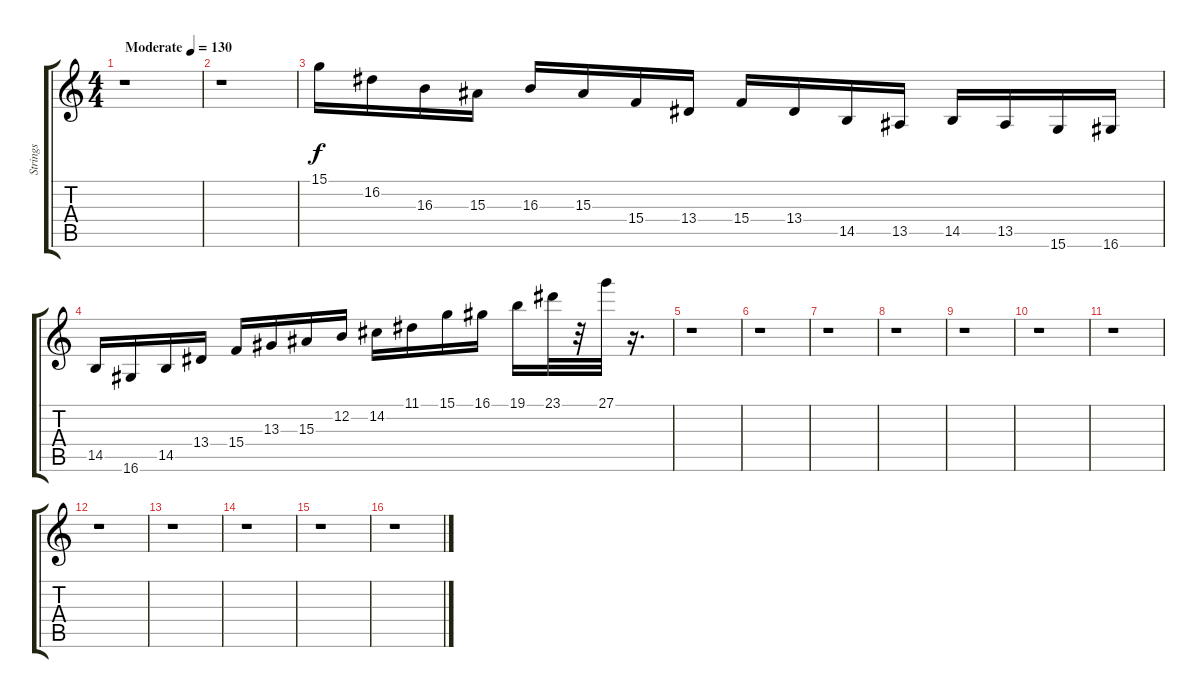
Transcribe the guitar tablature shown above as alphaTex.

\track ("Strings             " "Strings   ") {instrument stringensemble1}
\staff {score tabs}
\tuning (E4 B3 G3 D3 A2 E2) {hide}
\ts (4 4)
\tempo (130 "Moderate")
\clef g2
\ks c
r.1{dy f instrument stringensemble1} |
r.1 |
15.1.16 16.2.16 16.3.16 15.3.16 16.3.16 15.3.16 15.4.16 13.4.16 15.4.16 13.4.16 14.5.16 13.5.16 14.5.16 13.5.16 15.6.16 16.6.16 |
14.5.16 16.6.16 14.5.16 13.4.16 15.4.16 13.3.16 15.3.16 12.2.16 14.2.16 11.1.16 15.1.16 16.1.16 19.1.16 23.1.32 r.32 27.1.32 r.16{d} |
r.1 |
r.1 |
r.1 |
r.1 |
r.1 |
r.1 |
r.1 |
r.1 |
r.1 |
r.1 |
r.1 |
r.1
